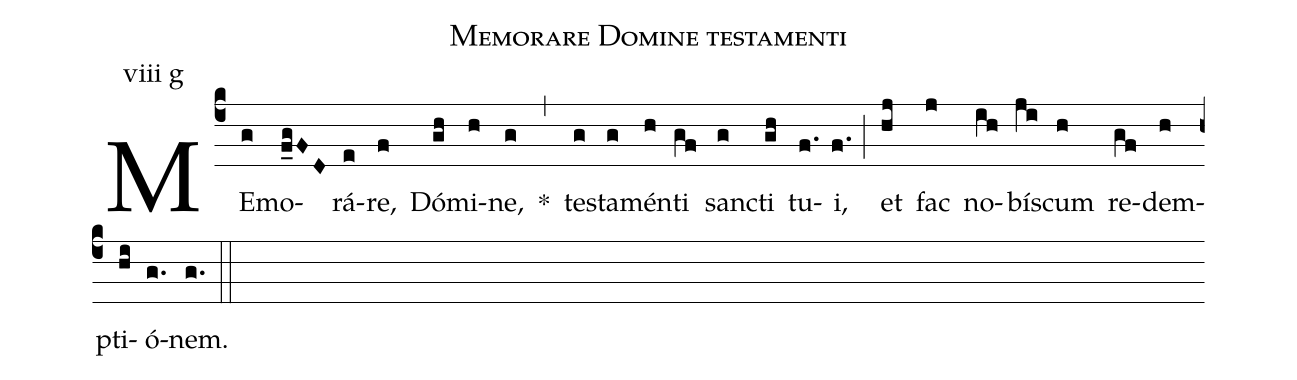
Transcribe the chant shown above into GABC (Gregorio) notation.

name: Memorare Domine testamenti;
annotation: viii g;
mode: 8;
%%
(c4)
ME(g)mo(f_gFD)rá(e)re,(f) Dó(gh)mi(h)ne,(g) *(,)
te(g)sta(g)mén(h)ti(gf) san(g)cti(gh) tu(f.)i,(f.) (;)
et(hj) fac(j) no(ih)bí(ji)scum(h) re(gf)dem(h)pti(hi)ó(g.)nem.(g.) (::)
